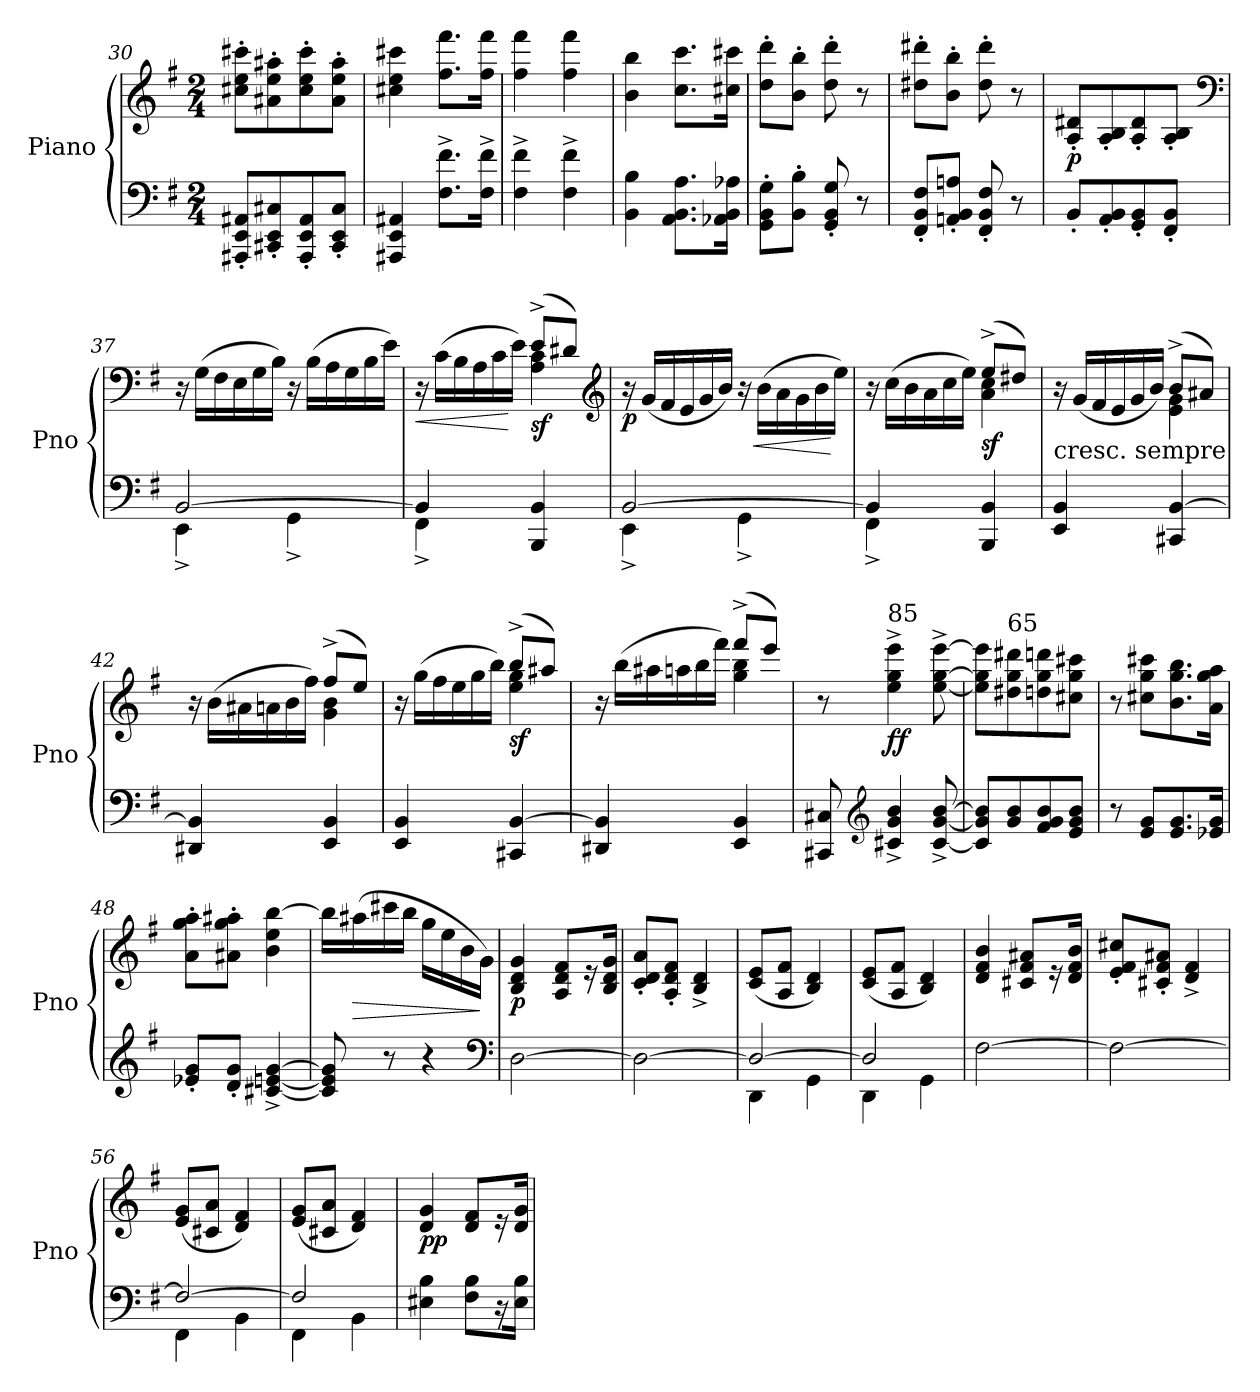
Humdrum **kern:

**kern	**kern	**dynam
*part1	*part1	*part1
*staff2	*staff1	*staff1/2
*I"Piano	*	*
*I'Pno	*	*
*clefF4	*clefG2	*
*k[f#]	*k[f#]	*
*G:	*G:	*
*M2/4	*M2/4	*
=30	=30	=30
8AAA#X/' 8EE/' 8AA#X/'L	8cc#X\' 8ee\' 8ccc#X\'L	.
8CC#X/' 8EE/' 8C#X/'	8a#X\' 8ee\' 8aa#X\'	.
8AAA#/' 8EE/' 8AA#/'	8cc#\' 8ee\' 8ccc#\'	.
8CC#/' 8EE/' 8C#/'J	8a#\' 8ee\' 8aa#\'J	.
=31	=31	=31
4AAA#X/ 4EE/ 4AA#X/	4cc#X\ 4ee\ 4ccc#X\	.
8.F#\^ 8.f#\^L	8.ff#\ 8.fff#\L	.
16F#\^ 16f#\^Jk	16ff#\ 16fff#\Jk	.
=32	=32	=32
4F#\^ 4f#\^	4ff#\ 4fff#\	.
4F#\^ 4f#\^	4ff#\ 4fff#\	.
=33	=33	=33
4BB\ 4B\	4b\ 4bb\	.
8.AA\ 8.BB\ 8.A\L	8.cc\ 8.ccc\L	.
16AA-X\ 16BB\ 16A-X\Jk	16cc#X\ 16ccc#X\Jk	.
=34	=34	=34
8GG\' 8BB\' 8G\'L	8dd\' 8ddd\'L	.
8BB\' 8B\'J	8b\' 8bb\'J	.
8GG/' 8BB/' 8G/'	8dd\' 8ddd\'	.
8r	8r	.
=35	=35	=35
8FF#/' 8BB/' 8F#/'L	8dd#X\' 8ddd#X\'L	.
8AAn/' 8BB/' 8An/'J	8b\' 8bb\'J	.
8FF#/' 8BB/' 8F#/'	8dd#\' 8ddd#\'	.
8r	8r	.
!!LO:PB:g=z
=36	=36	=36
!	!	!LO:DY:b
8BB'/L	8A/' 8d#X/'L	p
8AA/' 8BB/'	8A/' 8B/'	.
8GG/' 8BB/'	8A/' 8d#/'	.
8FF#/' 8BB/'J	8A/' 8B/'J	.
*	*clefF4	*
=37	=37	=37
*^	*	*
*	*	*Xtuplet	*
[2BB/	4EE^\	24r	.
.	.	(24G\LL	.
.	.	24F#\	.
.	.	24E\	.
.	.	24G\	.
.	.	24B\JJ)	.
.	4GG^\	24r	.
.	.	(24B\LL	.
.	.	24A\	.
.	.	24G\	.
.	.	24B\	.
.	.	24e\JJ)	.
=38	=38	=38	=38
!	!	!	!LO:HP:b
*	*	*^	*
4BB/]	4FF#^\	24r	4ryy	<
.	.	(24c\LL	.	.
.	.	24B\	.	.
.	.	24A\	.	.
.	.	24c\	.	.
.	.	24e\JJ)	.	[
!	!	!	!	!LO:DY:b
4BBB/ 4BB/	4ryy	(8e^/L	4A\ 4c\	sf
.	.	8d#X/J)	.	.
*	*	*v	*v	*
*	*	*clefG2	*
=39	=39	=39	=39
!	!	!	!LO:DY:b
[2BB/	4EE^\	24r	p
.	.	(24g/LL	.
.	.	24f#/	.
.	.	24e/	.
.	.	24g/	.
.	.	24b/JJ)	.
.	4GG^\	24r	.
!	!	!	!LO:HP:b
.	.	(24b\LL	<
.	.	24a\	.
.	.	24g\	.
.	.	24b\	.
.	.	24ee\JJ)	[
=40	=40	=40	=40
*	*	*^	*
4BB/]	4FF#^\	24r	4ryy	.
.	.	(24cc\LL	.	.
.	.	24b\	.	.
.	.	24a\	.	.
.	.	24cc\	.	.
.	.	24ee\JJ)	.	.
!	!	!	!	!LO:DY:b
4BBB/ 4BB/	4ryy	(8ee^/L	4a\ 4cc\	sf
.	.	8dd#X/J)	.	.
*v	*v	*	*	*
!!LO:LB:g=z	!!
=41	=41	=41	=41
!	!LO:TX:b:t=cresc. sempre	!	!
4EE/ 4BB/	24r	4ryy	.
.	(24g/LL	.	.
.	24f#/	.	.
.	24e/	.	.
.	24g/	.	.
.	24b/JJ)	.	.
4CC#X/ [4BB/	(8b^/L	4e\ 4g\	.
.	8a#X/J)	.	.
=42	=42	=42	=42
4DD#X/ 4BB/]	24r	4ryy	.
.	(24b\LL	.	.
.	24a#X\	.	.
.	24an\	.	.
.	24b\	.	.
.	24ff#\JJ)	.	.
4EE/ 4BB/	(8ff#^/L	4g\ 4b\	.
.	8ee/J)	.	.
=43	=43	=43	=43
4EE/ 4BB/	24r	4ryy	.
.	(24gg\LL	.	.
.	24ff#\	.	.
.	24ee\	.	.
.	24gg\	.	.
.	24bb\JJ)	.	.
!	!	!	!LO:DY:b
4CC#X/ [4BB/	(8bb^/L	4ee\ 4gg\	sf
.	8aa#X/J)	.	.
=44	=44	=44	=44
4DD#X/ 4BB/]	24r	4ryy	.
.	(24bb\LL	.	.
.	24aa#X\	.	.
.	24aan\	.	.
.	24bb\	.	.
.	24fff#\JJ)	.	.
4EE/ 4BB/	(8fff#^/L	4gg\ 4bb\	.
.	8eee/J)	.	.
*	*v	*v	*
=45	=45	=45
8CC#X/ 8C#X/	8r	.
*clefG2	*	*
!	!LO:TX:a:t=85	!
!	!	!LO:DY:b
4c#X/^ 4g/^ 4b/^	4ee\^ 4gg\^ 4eee\^	ff
[8c#/^ [8g/^ [8b/^	[8ee\^ [8gg\^ [8eee\^	.
=46	=46	=46
8c#/] 8g/] 8b/]L	8ee\] 8gg\] 8eee\]L	.
!	!LO:TX:a:t=65	!
8g/ 8b/	8dd#X\ 8gg\ 8ddd#X\	.
8f#/ 8g/ 8b/	8ddn\ 8gg\ 8dddn\	.
8e/ 8g/ 8b/J	8cc#X\ 8gg\ 8ccc#X\J	.
!!LO:LB:g=z
=47	=47	=47
8r	8r	.
8e/ 8g/L	8cc#X\ 8gg\ 8ccc#X\L	.
8.e/ 8.g/	8.b\ 8.gg\ 8.bb\	.
16e-X/ 16g/Jk	16a\ 16gg\ 16aa\Jk	.
=48	=48	=48
8e-X/' 8g/'L	8a\' 8gg\' 8aa\'L	.
8d/' 8g/'J	8a#X\' 8gg\' 8aa#X\'J	.
[4c#X/^ [4en/^ [4g/^	4b\ 4ee\ [4bb\	.
=49	=49	=49
8c#/] 8e/] 8g/]	16bb\LL]	.
!	!	!LO:HP:b
.	(16aa#X\	>
8r	16ccc#X\	.
.	16bb\JJ	.
4r	16gg\LL	.
.	16ee\	.
.	16b\	.
.	16g\JJ)	]
*clefF4	*	*
=50	=50	=50
!	!	!LO:DY:b
[2D\	4B/ 4d/ 4g/	p
.	8A/ 8d/ 8f#/L	.
.	16r	.
.	16B/ 16d/ 16g/Jk	.
=51	=51	=51
2D\_	8c/' 8d/' 8a/'L	.
.	8A/' 8d/' 8f#/'J	.
.	4B/^ 4d/^	.
=52	=52	=52
*^	*	*
2D/_	4DD\	(8c/ 8e/L	.
.	.	8A/ 8f#/J	.
.	4GG\	4B/ 4d/)	.
=53	=53	=53	=53
2D/]	4DD\	(8c/ 8e/L	.
.	.	8A/ 8f#/J	.
.	4GG\	4B/ 4d/)	.
*v	*v	*	*
=54	=54	=54
[2F#\	4d/ 4f#/ 4b/	.
.	8c#X/ 8f#/ 8a#X/L	.
.	16r	.
.	16d/ 16f#/ 16b/Jk	.
!!LO:LB:g=z
=55	=55	=55
2F#\_	8e/' 8f#/' 8cc#X/'L	.
.	8c#X/' 8f#/' 8a#X/'J	.
.	4d/^ 4f#/^	.
=56	=56	=56
*^	*	*
2F#/_	4FF#\	(8e/ 8g/L	.
.	.	8c#X/ 8a/J	.
.	4BB\	4d/ 4f#/)	.
=57	=57	=57	=57
2F#/]	4FF#\	(8e/ 8g/L	.
.	.	8c#X/ 8a/J	.
.	4BB\	4d/ 4f#/)	.
=58	=58	=58	=58
!	!	!	!LO:DY:b
*v	*v	*	*
4E#X\ 4B\	4d/ 4g/	pp
8F#\ 8B\L	8d/ 8f#/L	.
16r	16r	.
16E#\ 16B\Jk	16d/ 16g/Jk	.
=	=	=
*-	*-	*-
